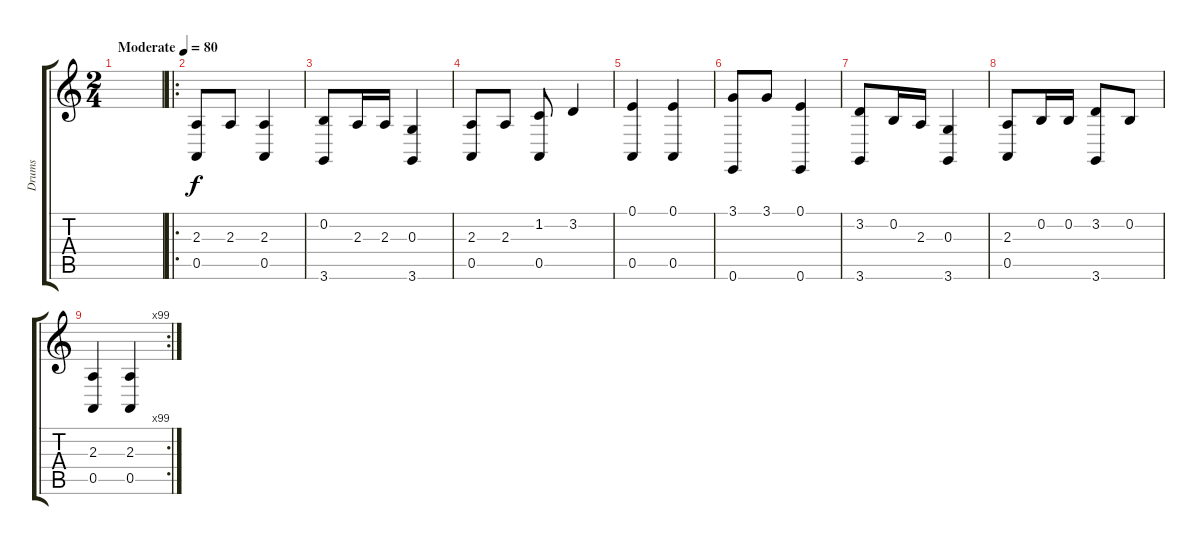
\track ("Drums" "Drums") {instrument synthdrum}
\staff {score tabs}
\tuning (E4 B3 G3 D3 A2 E2) {hide}
\ts (2 4)
\tempo (80 "Moderate")
\clef g2
\ks c
|
\ro
(2.3 0.5).8 2.3.8 (2.3 0.5).4 |
(0.2 3.6).8 2.3.16 2.3.16 (0.3 3.6).4 |
(2.3 0.5).8 2.3.8 (1.2 0.5).8 3.2.4 |
(0.1 0.5).4 (0.1 0.5).4 |
(3.1 0.6).8 3.1.8 (0.1 0.6).4 |
(3.2 3.6).8 0.2.16 2.3.16 (0.3 3.6).4 |
(2.3 0.5).8 0.2.16 0.2.16 (3.2 3.6).8 0.2.8 |
\rc 99
(2.3 0.5).4 (2.3 0.5).4
